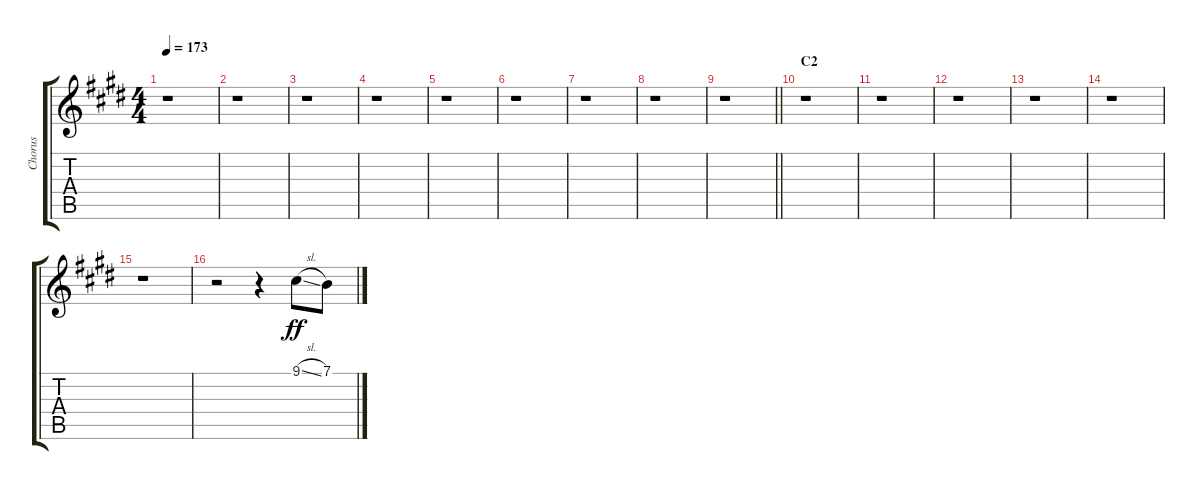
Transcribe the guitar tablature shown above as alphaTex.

\track ("Chorus" "Chorus") {instrument voiceoohs}
\staff {score tabs}
\tuning (E4 B3 G3 D3 A2 E2) {hide}
\ts (4 4)
\tempo 173
\clef g2
\ks e
r.1{dy ff} |
r.1 |
r.1 |
r.1 |
r.1 |
r.1 |
r.1 |
r.1 |
\barLineRight lightlight
r.1 |
\section ("" "C2")
r.1 |
r.1 |
r.1 |
r.1 |
r.1 |
r.1 |
r.2 r.4 9.1{sl}.8 7.1.8
